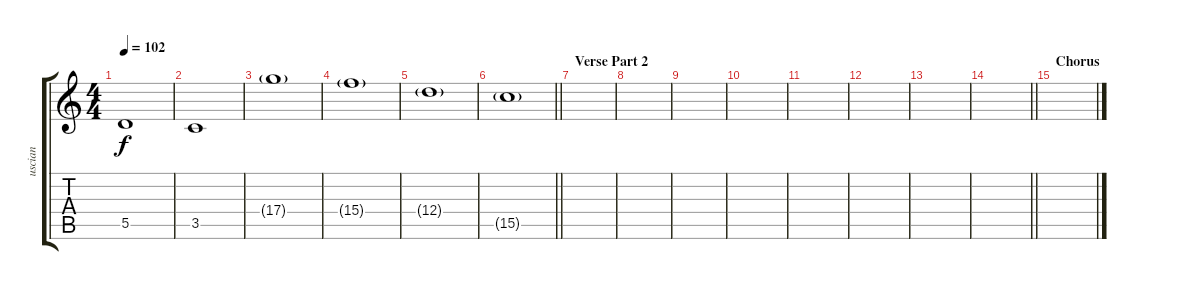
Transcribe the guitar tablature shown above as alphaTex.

\track ("usciante 3" "uscian") {instrument overdrivenguitar}
\staff {score tabs}
\tuning (E4 B3 G3 D3 A2 E2) {hide}
\ts (4 4)
\tempo 102
\clef g2
\ks c
5.5.1{dy f} |
3.5.1 |
17.4{g}.1 |
15.4{g}.1 |
12.4{g}.1 |
\barLineRight lightlight
15.5{g}.1 |
\section ("" "Verse Part 2")
|
|
|
|
|
|
|
\barLineRight lightlight
|
\section ("" "Chorus")
